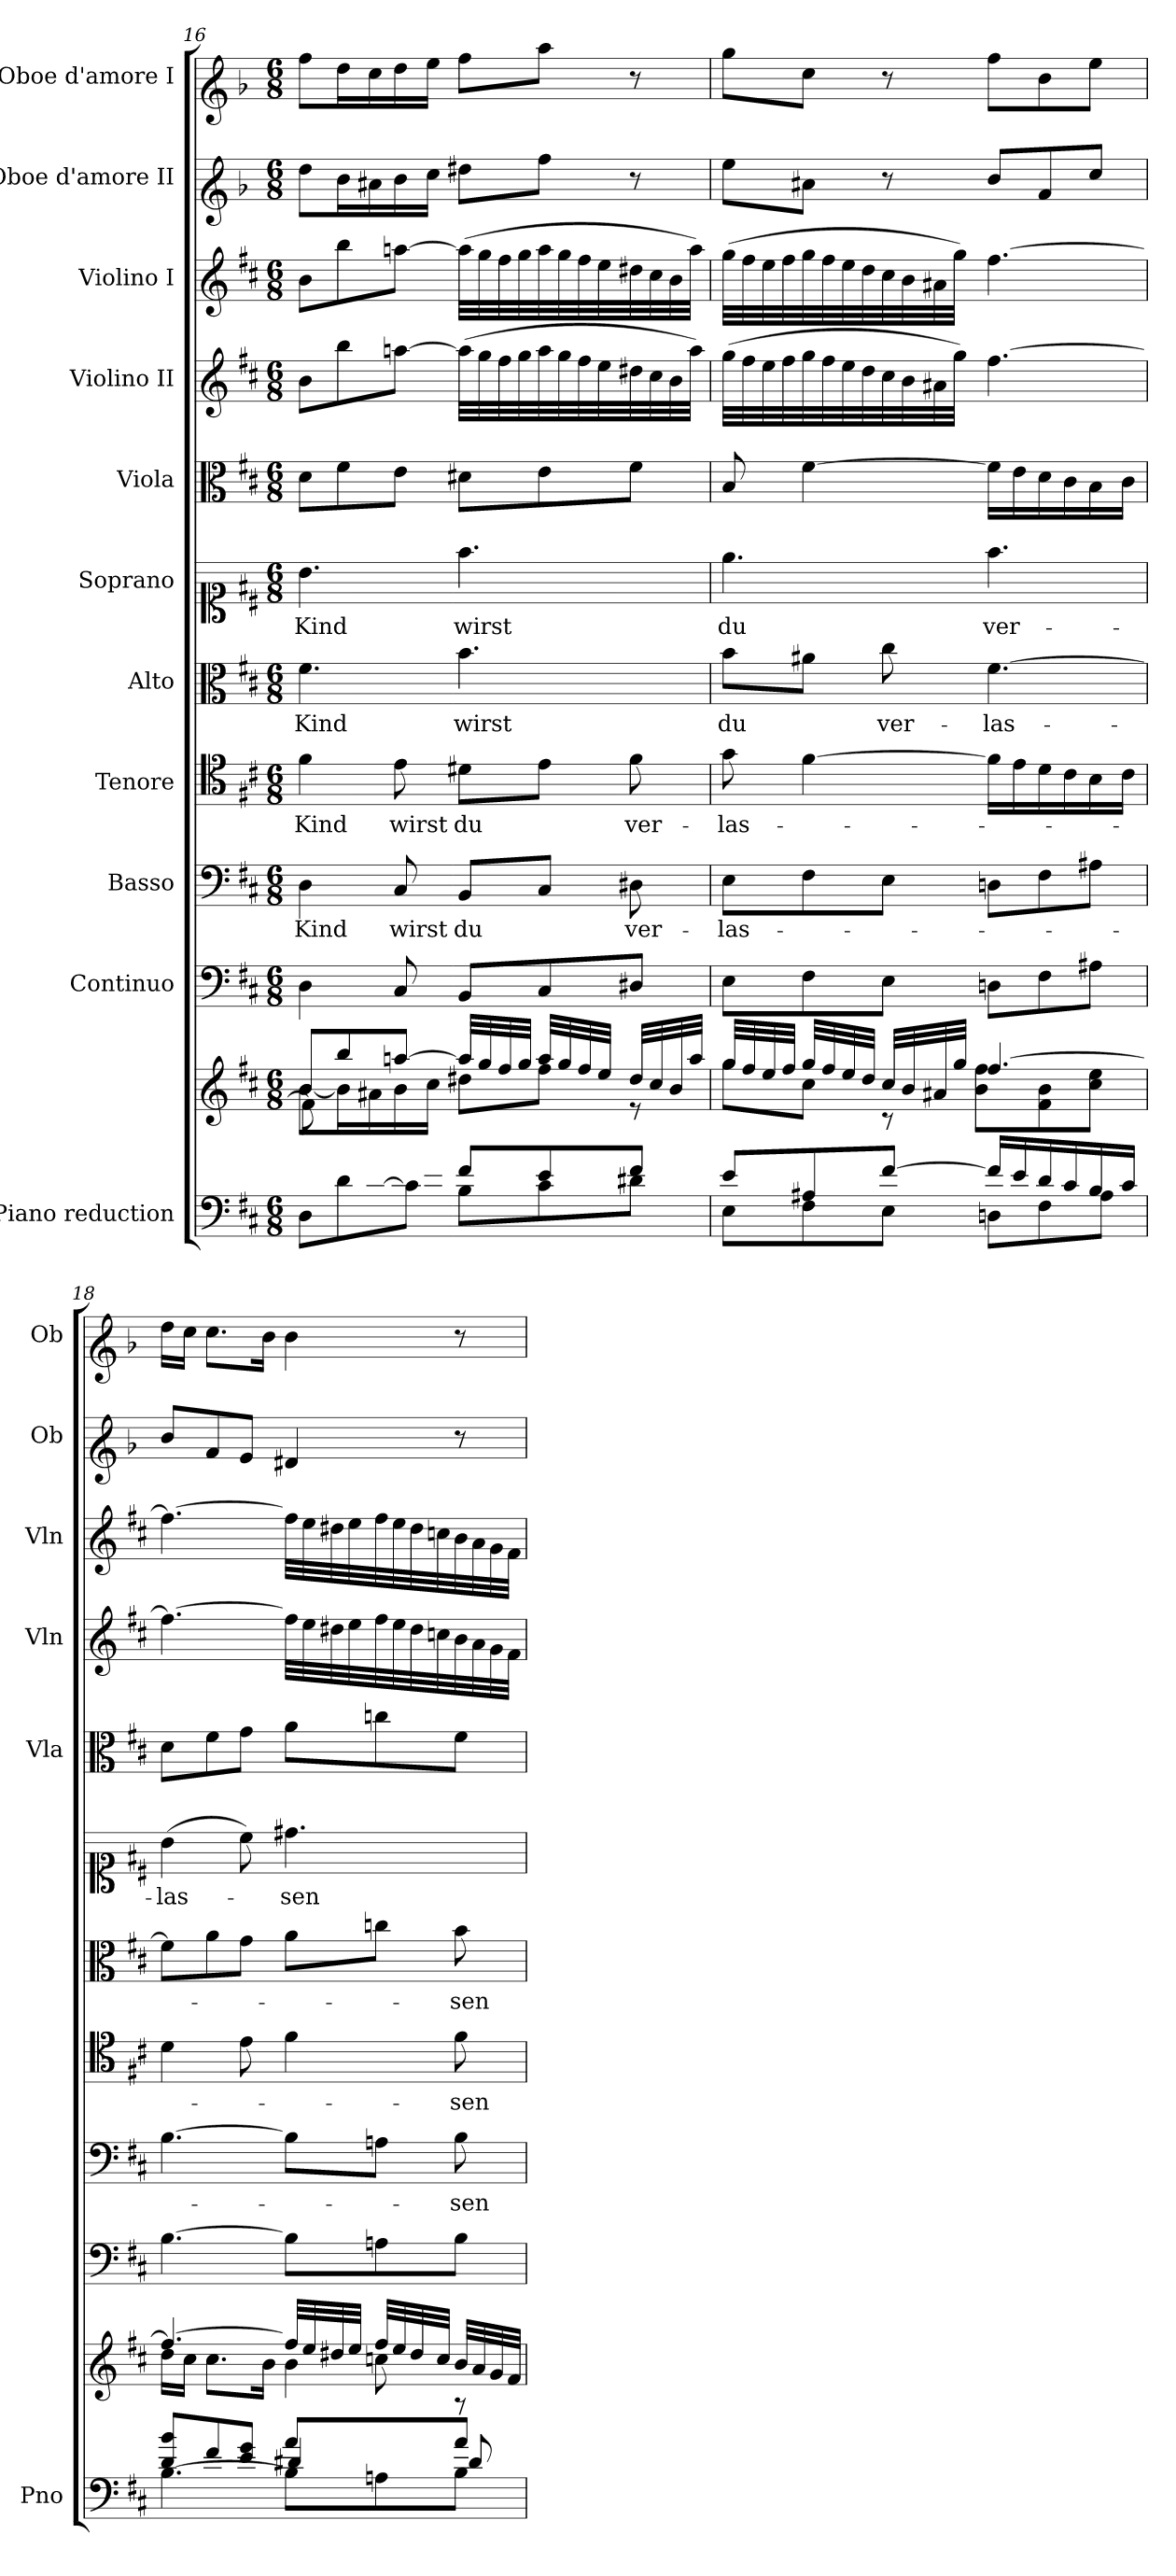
**kern	**kern	**kern	**kern	**text	**kern	**text	**kern	**text	**kern	**text	**kern	**kern	**kern	**kern	**kern
*part11	*part11	*part10	*part9	*part9	*part8	*part8	*part7	*part7	*part6	*part6	*part5	*part4	*part3	*part2	*part1
*staff12	*staff11	*staff10	*staff9	*staff9	*staff8	*staff8	*staff7	*staff7	*staff6	*staff6	*staff5	*staff4	*staff3	*staff2	*staff1
*I"Piano reduction	*	*I"Continuo	*I"Basso	*	*I"Tenore	*	*I"Alto	*	*I"Soprano	*	*I"Viola	*I"Violino II	*I"Violino I	*I"Oboe d'amore II	*I"Oboe d'amore I
*I'Pno	*	*	*	*	*	*	*	*	*	*	*I'Vla	*I'Vln	*I'Vln	*I'Ob	*I'Ob
*clefF4	*clefG2	*clefF4	*clefF4	*	*clefC4	*	*clefC3	*	*clefC1	*	*clefC3	*clefG2	*clefG2	*clefG1	*clefG1
*	*	*	*	*	*	*	*	*	*	*	*	*	*	*ITrd2c3	*ITrd2c3
*k[f#c#]	*k[f#c#]	*k[f#c#]	*k[f#c#]	*	*k[f#c#]	*	*k[f#c#]	*	*k[f#c#]	*	*k[f#c#]	*k[f#c#]	*k[f#c#]	*k[f#c#]	*k[f#c#]
*M6/8	*M6/8	*M6/8	*M6/8	*	*M6/8	*	*M6/8	*	*M6/8	*	*M6/8	*M6/8	*M6/8	*M6/8	*M6/8
=16	=16	=16	=16	=16	=16	=16	=16	=16	=16	=16	=16	=16	=16	=16	=16
*^	*^	*	*	*	*	*	*	*	*	*	*	*	*	*	*
*	*	*	*^	*	*	*	*	*	*	*	*	*	*	*	*	*	*
!	!	!	!	!	!	!	!LO:LY:b	!	!LO:LY:b	!	!LO:LY:b	!	!LO:LY:b	!	!	!	!	!
8ryy	8D\L	8b/L	[8b\L	8f#\L]	4D\	4D\	Kind	4f#\	Kind	4.f#\	Kind	4.b\	Kind	8d\L	8b\L	8b\L	8dd\L	8ff#\L
16d/L	8d\	8bb/	16b\L]	2ryy	.	.	.	.	.	.	.	.	.	8f#\	8bb\	8bb\	16b\L	16dd\L
[<16c#/	.	.	16a#X\	.	.	.	.	.	.	.	.	.	.	.	.	.	16a#X\	16cc#\
!	!	!	!	!	!	!	!LO:LY:b	!	!LO:LY:b	!	!	!	!	!	!	!	!	!
16d/	8c#\J]	[8aan/J	16b\	.	8C#/	8C#/	wirst	8e\	wirst	.	.	.	.	8e\J	[8aan\J	[8aan\J	16b\	16dd\
16e/JJ	.	.	16cc#\JJ	.	.	.	.	.	.	.	.	.	.	.	.	.	16cc#\JJ	16ee\JJ
!	!	!	!	!	!	!	!LO:LY:b	!	!LO:LY:b	!	!LO:LY:b	!	!LO:LY:b	!	!	!	!	!
8f#/L	8B\L	32aa/LLL]	8dd#X\L	.	8BB/L	8BB/L	du	8d#X\L	du	4.b\	wirst	4.ff#\	wirst	8d#X\L	(32aa\LLL]	(32aa\LLL]	8dd#X\L	8ff#\L
.	.	32gg/	.	.	.	.	.	.	.	.	.	.	.	.	32gg\	32gg\	.	.
.	.	32ff#/	.	.	.	.	.	.	.	.	.	.	.	.	32ff#\	32ff#\	.	.
.	.	32gg/JJJ	.	.	.	.	.	.	.	.	.	.	.	.	32gg\	32gg\	.	.
8e/	8c#\	32aa/LLL	8ff#\J	.	8C#/	8C#/J	.	8e\J	.	.	.	.	.	8e\	32aa\	32aa\	8ff#\J	8aa\J
.	.	32gg/	.	.	.	.	.	.	.	.	.	.	.	.	32gg\	32gg\	.	.
.	.	32ff#/	.	.	.	.	.	.	.	.	.	.	.	.	32ff#\	32ff#\	.	.
.	.	32ee/JJJ	.	.	.	.	.	.	.	.	.	.	.	.	32ee\	32ee\	.	.
!	!	!	!	!	!	!	!LO:LY:b	!	!LO:LY:b	!	!	!	!	!	!	!	!	!
8f#/J	8d#X\J	32dd#/LLL	8r	8ryy	8D#X/J	8D#X\	ver-	8f#\	ver-	.	.	.	.	8f#\J	32dd#X\	32dd#X\	8r	8r
.	.	32cc#/	.	.	.	.	.	.	.	.	.	.	.	.	32cc#\	32cc#\	.	.
.	.	32b/	.	.	.	.	.	.	.	.	.	.	.	.	32b\	32b\	.	.
.	.	32aa/JJJ	.	.	.	.	.	.	.	.	.	.	.	.	32aa\JJJ)	32aa\JJJ)	.	.
*	*	*	*v	*v	*	*	*	*	*	*	*	*	*	*	*	*	*	*
=17	=17	=17	=17	=17	=17	=17	=17	=17	=17	=17	=17	=17	=17	=17	=17	=17	=17
!	!	!	!	!	!	!LO:LY:b	!	!LO:LY:b	!	!LO:LY:b	!	!LO:LY:b	!	!	!	!	!
8e/L	8E\L	32gg/LLL	8gg\L	8E\L	8E\L	-las-	8g\	-las-	8b\L	du	4.ee\	du	8B/	(32gg\LLL	(32gg\LLL	8ee\L	8gg\L
.	.	32ff#/	.	.	.	.	.	.	.	.	.	.	.	32ff#\	32ff#\	.	.
.	.	32ee/	.	.	.	.	.	.	.	.	.	.	.	32ee\	32ee\	.	.
.	.	32ff#/JJJ	.	.	.	.	.	.	.	.	.	.	.	32ff#\	32ff#\	.	.
8A#X/	8F#\	32gg/LLL	8cc#\J	8F#\	8F#\	.	[4f#\	.	8a#X\J	.	.	.	[4f#\	32gg\	32gg\	8a#X\J	8cc#\J
.	.	32ff#/	.	.	.	.	.	.	.	.	.	.	.	32ff#\	32ff#\	.	.
.	.	32ee/	.	.	.	.	.	.	.	.	.	.	.	32ee\	32ee\	.	.
.	.	32dd/JJJ	.	.	.	.	.	.	.	.	.	.	.	32dd\	32dd\	.	.
!	!	!	!	!	!	!	!	!	!	!LO:LY:b	!	!	!	!	!	!	!
[8f#/J	8E\J	32cc#/LLL	8r	8E\J	8E\J	.	.	.	8cc#\	ver-	.	.	.	32cc#\	32cc#\	8r	8r
.	.	32b/	.	.	.	.	.	.	.	.	.	.	.	32b\	32b\	.	.
.	.	32a#X/	.	.	.	.	.	.	.	.	.	.	.	32a#X\	32a#X\	.	.
.	.	32gg/JJJ	.	.	.	.	.	.	.	.	.	.	.	32gg\JJJ)	32gg\JJJ)	.	.
!	!	!	!	!	!	!	!	!	!	!LO:LY:b	!	!LO:LY:b	!	!	!	!	!
16f#/LL]	8Dn\L	[4.ff#/	8b\ 8ff#\L	8Dn\L	8Dn\L	.	16f#\LL]	.	[4.f#\	-las-	4.ff#\	ver-	16f#\LL]	[4.ff#\	[4.ff#\	8b/L	8ff#\L
16e/	.	.	.	.	.	.	16e\	.	.	.	.	.	16e\	.	.	.	.
16d/	8F#\	.	8f#\ 8b\	8F#\	8F#\	.	16d\	.	.	.	.	.	16d\	.	.	8f#/	8b\
16c#/	.	.	.	.	.	.	16c#\	.	.	.	.	.	16c#\	.	.	.	.
16B/	8A#\J	.	8cc#\ 8ee\J	8A#X\J	8A#X\J	.	16B\	.	.	.	.	.	16B\	.	.	8cc#/J	8ee\J
16c#/JJ	.	.	.	.	.	.	16c#\JJ	.	.	.	.	.	16c#\JJ	.	.	.	.
!!LO:PB:g=z
=18	=18	=18	=18	=18	=18	=18	=18	=18	=18	=18	=18	=18	=18	=18	=18	=18	=18
*	*^	*	*^	*	*	*	*	*	*	*	*	*	*	*	*	*	*
!	!	!	!	!	!	!	!	!	!	!	!	!	!	!LO:LY:b	!	!	!	!	!
4.ryy	8d/ 8b/L	[4.B\	4.ff#/_	16dd\LL	4.ryy	[4.B\	[4.B\	.	4d\	.	8f#\L]	.	(4b\	-las-	8d\L	4.ff#\_	4.ff#\_	8b/L	16dd\LL
.	.	.	.	16cc#\JJ	.	.	.	.	.	.	.	.	.	.	.	.	.	.	16cc#\JJ
.	8f#/	.	.	8.cc#\L	.	.	.	.	.	.	8a\	.	.	.	8f#\	.	.	8f#/	8.cc#\L
.	8e/ 8g/J	.	.	.	.	.	.	.	8e\	.	8g\J	.	8cc#\)	.	8g\J	.	.	8e/J	.
.	.	.	.	16b\Jk	.	.	.	.	.	.	.	.	.	.	.	.	.	.	16b\Jk
!	!	!	!	!	!	!	!	!	!	!	!	!	!	!LO:LY:b	!	!	!	!	!
8a/L	4d#X/	8B\L]	32ff#/LLL]	4b\	8ryy	8B\L]	8B\L]	.	4f#\	.	8a\L	.	4.dd#X\	-sen	8a\L	32ff#\LLL]	32ff#\LLL]	4d#X/	4b\
.	.	.	32ee/	.	.	.	.	.	.	.	.	.	.	.	.	32ee\	32ee\	.	.
.	.	.	32dd#X/	.	.	.	.	.	.	.	.	.	.	.	.	32dd#X\	32dd#X\	.	.
.	.	.	32ee/JJJ	.	.	.	.	.	.	.	.	.	.	.	.	32ee\	32ee\	.	.
8ryy	.	8An\	32ff#/LLL	.	8ccn\	8An\	8An\J	.	.	.	8ccn\J	.	.	.	8ccn\	32ff#\	32ff#\	.	.
.	.	.	32ee/	.	.	.	.	.	.	.	.	.	.	.	.	32ee\	32ee\	.	.
.	.	.	32dd#/	.	.	.	.	.	.	.	.	.	.	.	.	32dd#\	32dd#\	.	.
.	.	.	32cc/JJJ	.	.	.	.	.	.	.	.	.	.	.	.	32ccn\	32ccn\	.	.
!	!	!	!	!	!	!	!	!LO:LY:b	!	!LO:LY:b	!	!LO:LY:b	!	!	!	!	!	!	!
8a/J	8d#/	8B\J	32b/LLL	8r	8ryy	8B\J	8B\	-sen	8f#\	-sen	8b\	-sen	.	.	8f#\J	32b\	32b\	8r	8r
.	.	.	32a/	.	.	.	.	.	.	.	.	.	.	.	.	32a\	32a\	.	.
.	.	.	32g/	.	.	.	.	.	.	.	.	.	.	.	.	32g\	32g\	.	.
.	.	.	32f#/JJJ	.	.	.	.	.	.	.	.	.	.	.	.	32f#\JJJ	32f#\JJJ	.	.
*v	*v	*v	*	*	*	*	*	*	*	*	*	*	*	*	*	*	*	*	*
*	*v	*v	*v	*	*	*	*	*	*	*	*	*	*	*	*	*	*
=	=	=	=	=	=	=	=	=	=	=	=	=	=	=	=
*-	*-	*-	*-	*-	*-	*-	*-	*-	*-	*-	*-	*-	*-	*-	*-
